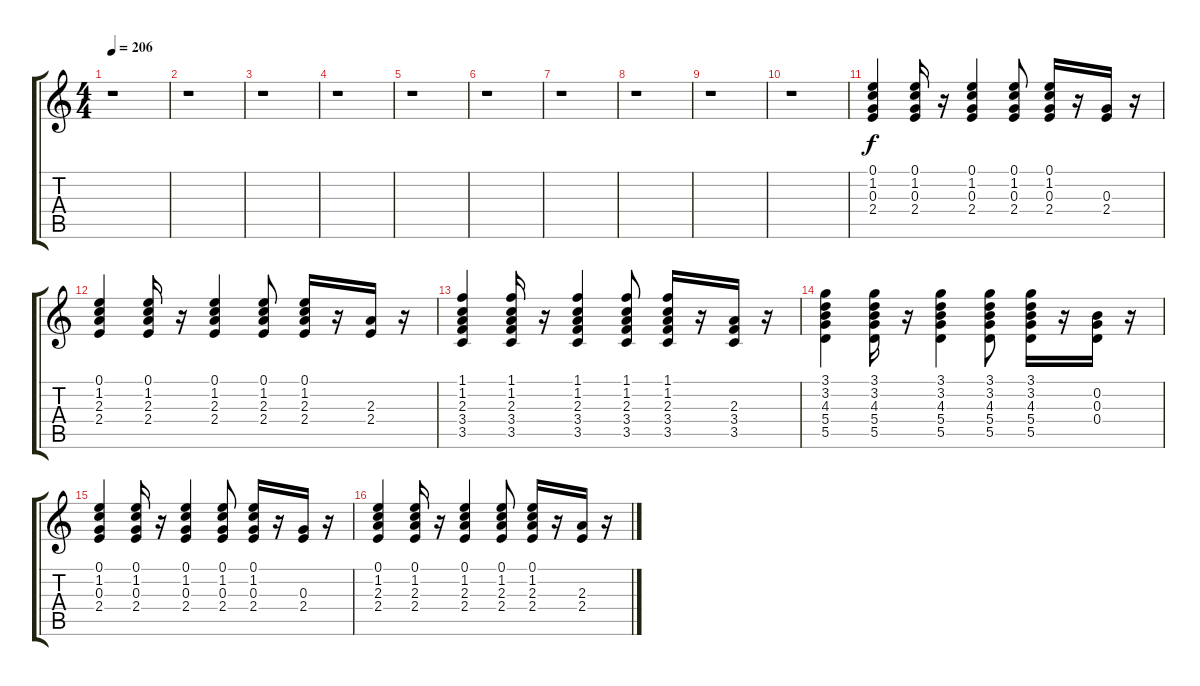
\track "" {instrument acousticguitarsteel}
\staff {score tabs}
\tuning (E4 B3 G3 D3 A2 E2) {hide}
\ts (4 4)
\tempo 206
\clef g2
\ks c
r.1{dy f} |
r.1 |
r.1 |
r.1 |
r.1 |
r.1 |
r.1 |
r.1 |
r.1 |
r.1 |
(0.1 1.2 0.3 2.4).4 (0.1 1.2 0.3 2.4).16 r.16 (0.1 1.2 0.3 2.4).4 (0.1 1.2 0.3 2.4).8 (0.1 1.2 0.3 2.4).16 r.16 (0.3 2.4).16 r.16 |
(0.1 1.2 2.3 2.4).4 (0.1 1.2 2.3 2.4).16 r.16 (0.1 1.2 2.3 2.4).4 (0.1 1.2 2.3 2.4).8 (0.1 1.2 2.3 2.4).16 r.16 (2.3 2.4).16 r.16 |
(1.1 1.2 2.3 3.4 3.5).4 (1.1 1.2 2.3 3.4 3.5).16 r.16 (1.1 1.2 2.3 3.4 3.5).4 (1.1 1.2 2.3 3.4 3.5).8 (1.1 1.2 2.3 3.4 3.5).16 r.16 (2.3 3.4 3.5).16 r.16 |
(3.1 3.2 4.3 5.4 5.5).4 (3.1 3.2 4.3 5.4 5.5).16 r.16 (3.1 3.2 4.3 5.4 5.5).4 (3.1 3.2 4.3 5.4 5.5).8 (3.1 3.2 4.3 5.4 5.5).16 r.16 (0.2 0.3 0.4).16 r.16 |
(0.1 1.2 0.3 2.4).4 (0.1 1.2 0.3 2.4).16 r.16 (0.1 1.2 0.3 2.4).4 (0.1 1.2 0.3 2.4).8 (0.1 1.2 0.3 2.4).16 r.16 (0.3 2.4).16 r.16 |
(0.1 1.2 2.3 2.4).4 (0.1 1.2 2.3 2.4).16 r.16 (0.1 1.2 2.3 2.4).4 (0.1 1.2 2.3 2.4).8 (0.1 1.2 2.3 2.4).16 r.16 (2.3 2.4).16 r.16
